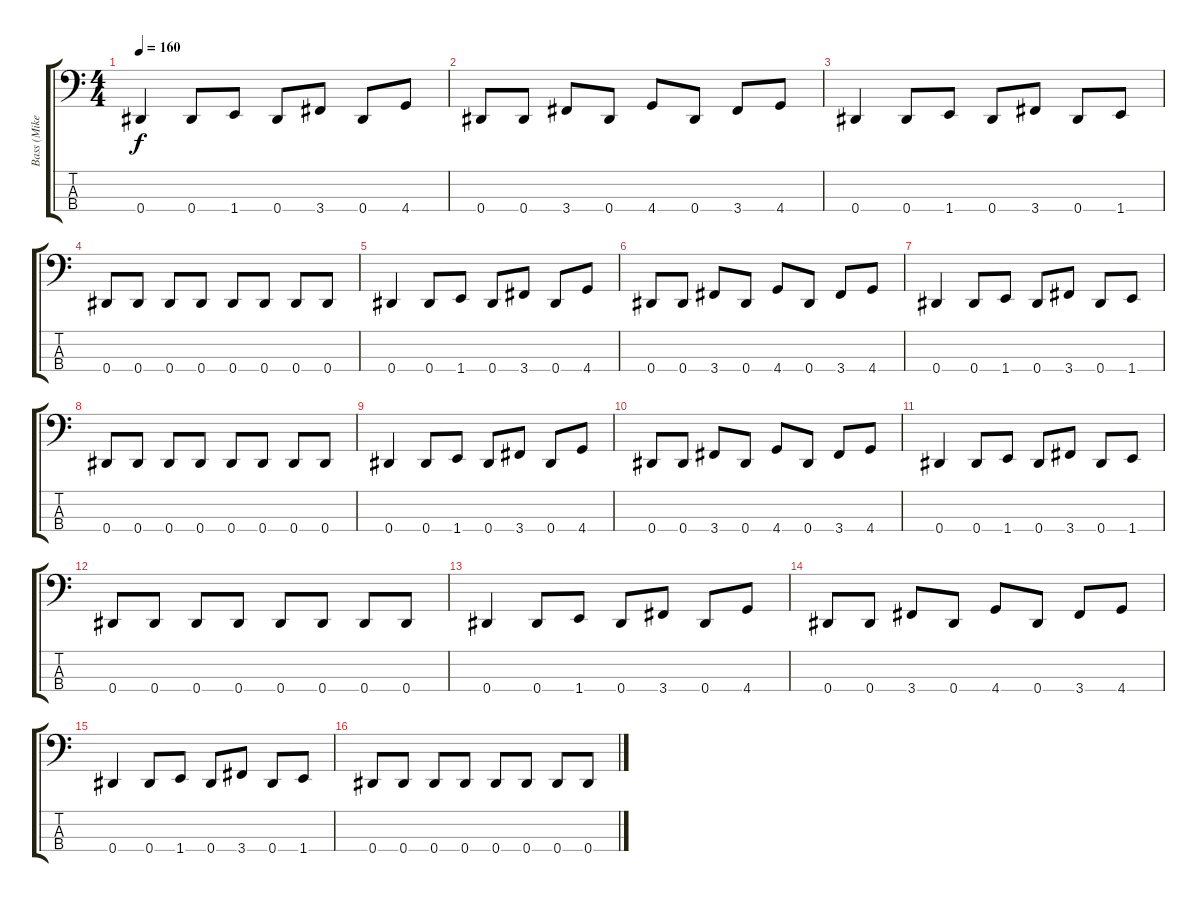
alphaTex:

\track ("Bass (Mike)" "Bass (Mike") {instrument electricbasspick}
\staff {score tabs}
\tuning (Gb2 Db2 Ab1 Eb1) {hide}
\ts (4 4)
\tempo 160
\clef f4
\ks c
0.4.4{dy f} 0.4.8 1.4.8 0.4.8 3.4.8 0.4.8 4.4.8 |
0.4.8 0.4.8 3.4.8 0.4.8 4.4.8 0.4.8 3.4.8 4.4.8 |
0.4.4 0.4.8 1.4.8 0.4.8 3.4.8 0.4.8 1.4.8 |
0.4.8 0.4.8 0.4.8 0.4.8 0.4.8 0.4.8 0.4.8 0.4.8 |
0.4.4 0.4.8 1.4.8 0.4.8 3.4.8 0.4.8 4.4.8 |
0.4.8 0.4.8 3.4.8 0.4.8 4.4.8 0.4.8 3.4.8 4.4.8 |
0.4.4 0.4.8 1.4.8 0.4.8 3.4.8 0.4.8 1.4.8 |
0.4.8 0.4.8 0.4.8 0.4.8 0.4.8 0.4.8 0.4.8 0.4.8 |
0.4.4 0.4.8 1.4.8 0.4.8 3.4.8 0.4.8 4.4.8 |
0.4.8 0.4.8 3.4.8 0.4.8 4.4.8 0.4.8 3.4.8 4.4.8 |
0.4.4 0.4.8 1.4.8 0.4.8 3.4.8 0.4.8 1.4.8 |
0.4.8 0.4.8 0.4.8 0.4.8 0.4.8 0.4.8 0.4.8 0.4.8 |
0.4.4 0.4.8 1.4.8 0.4.8 3.4.8 0.4.8 4.4.8 |
0.4.8 0.4.8 3.4.8 0.4.8 4.4.8 0.4.8 3.4.8 4.4.8 |
0.4.4 0.4.8 1.4.8 0.4.8 3.4.8 0.4.8 1.4.8 |
0.4.8 0.4.8 0.4.8 0.4.8 0.4.8 0.4.8 0.4.8 0.4.8
